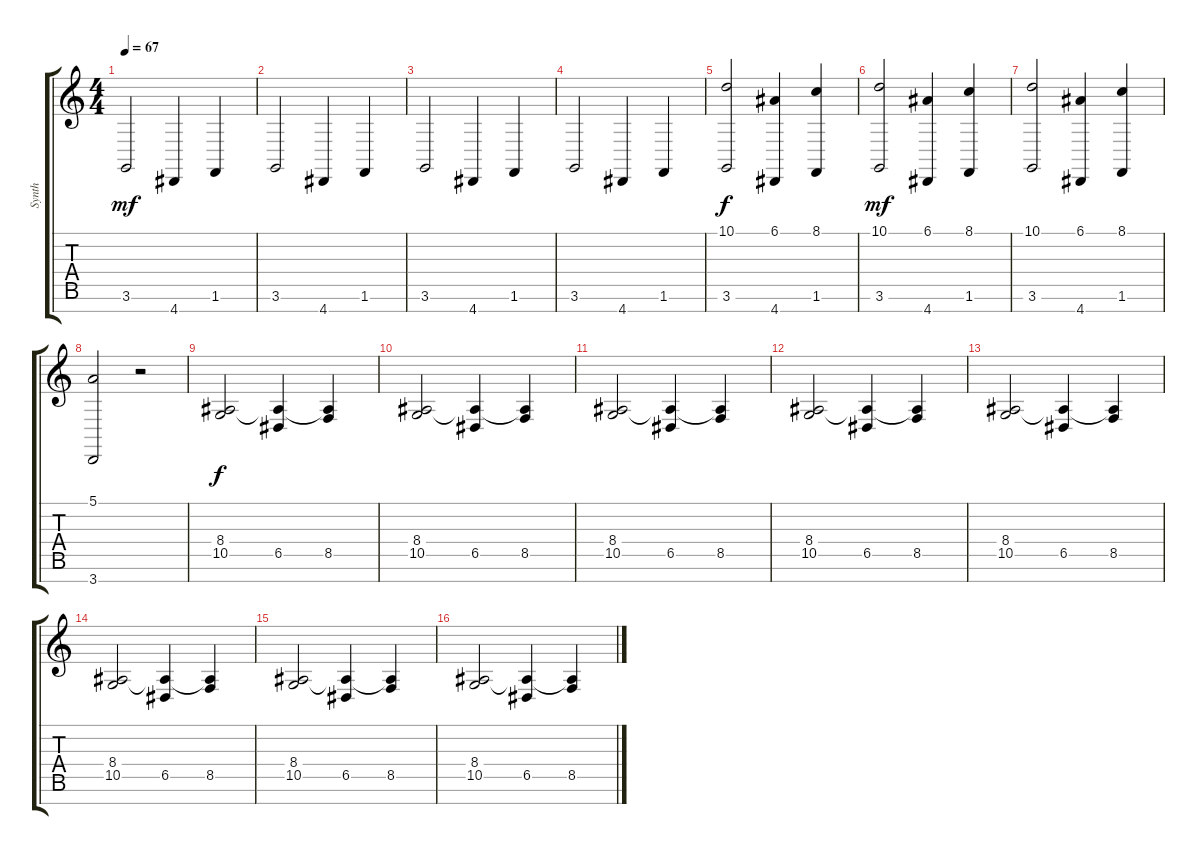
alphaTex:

\track ("Synth" "Synth") {instrument synthstrings1}
\staff {score tabs}
\tuning (E4 B3 G3 D3 A2 E2 B1) {hide}
\ts (4 4)
\tempo 67
\clef g2
\ks c
3.6.2{dy mf} 4.7.4 1.6.4 |
3.6.2 4.7.4 1.6.4 |
3.6.2 4.7.4 1.6.4 |
3.6.2 4.7.4 1.6.4 |
(10.1 3.6).2{dy f} (6.1 4.7).4 (8.1 1.6).4 |
(10.1 3.6).2{dy mf} (6.1 4.7).4 (8.1 1.6).4 |
(10.1 3.6).2 (6.1 4.7).4 (8.1 1.6).4 |
(5.1 3.7).2 r.2 |
(8.4 10.5).2{dy f} (8.4{t} 6.5).4 (8.4{t} 8.5).4 |
(8.4 10.5).2 (8.4{t} 6.5).4 (8.4{t} 8.5).4 |
(8.4 10.5).2 (8.4{t} 6.5).4 (8.4{t} 8.5).4 |
(8.4 10.5).2 (8.4{t} 6.5).4 (8.4{t} 8.5).4 |
(8.4 10.5).2 (8.4{t} 6.5).4 (8.4{t} 8.5).4 |
(8.4 10.5).2 (8.4{t} 6.5).4 (8.4{t} 8.5).4 |
(8.4 10.5).2 (8.4{t} 6.5).4 (8.4{t} 8.5).4 |
(8.4 10.5).2 (8.4{t} 6.5).4 (8.4{t} 8.5).4
